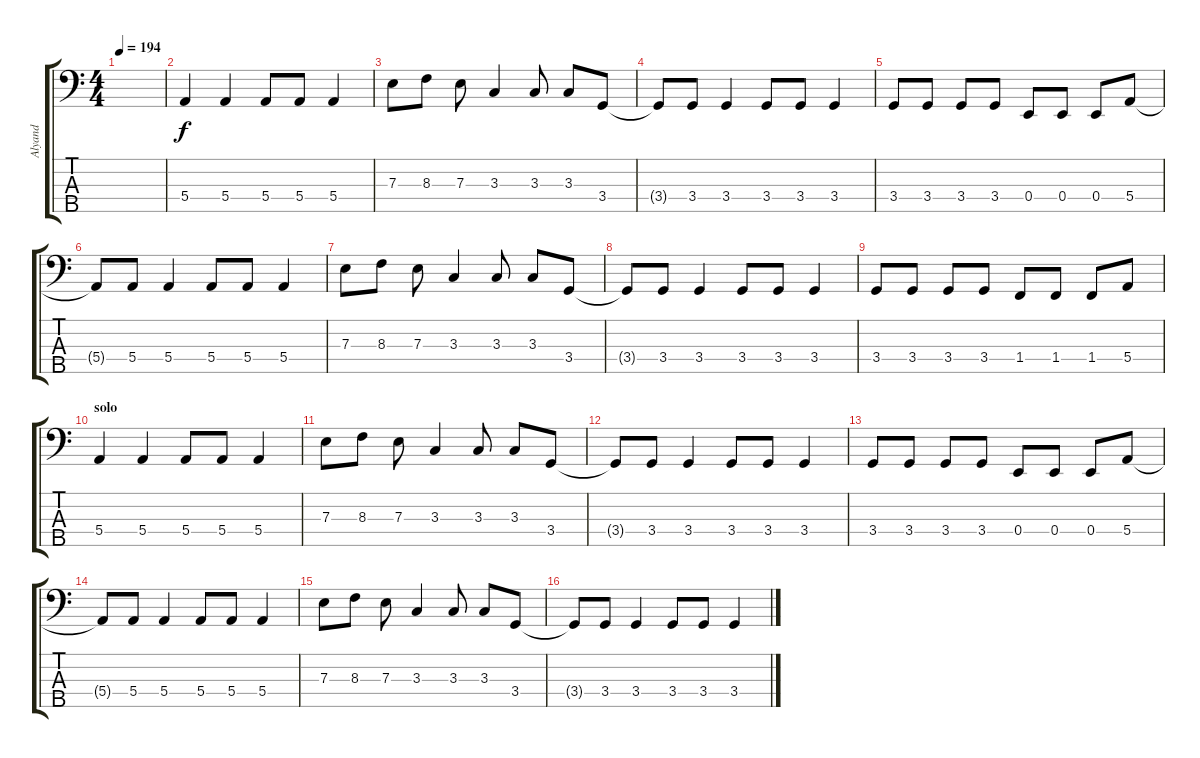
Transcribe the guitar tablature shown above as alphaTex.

\track ("Alyand" "Alyand") {instrument electricbasspick}
\staff {score tabs}
\tuning (G2 D2 A1 E1 B0) {hide}
\ts (4 4)
\tempo 194
\clef f4
\ks c
|
5.4.4 5.4.4 5.4.8 5.4.8 5.4.4 |
7.3.8 8.3.8 7.3.8 3.3.4 3.3.8 3.3.8 3.4.8 |
3.4{t}.8 3.4.8 3.4.4 3.4.8 3.4.8 3.4.4 |
3.4.8 3.4.8 3.4.8 3.4.8 0.4.8 0.4.8 0.4.8 5.4.8 |
5.4{t}.8 5.4.8 5.4.4 5.4.8 5.4.8 5.4.4 |
7.3.8 8.3.8 7.3.8 3.3.4 3.3.8 3.3.8 3.4.8 |
3.4{t}.8 3.4.8 3.4.4 3.4.8 3.4.8 3.4.4 |
3.4.8 3.4.8 3.4.8 3.4.8 1.4.8 1.4.8 1.4.8 5.4.8 |
\section ("" "solo")
5.4.4 5.4.4 5.4.8 5.4.8 5.4.4 |
7.3.8 8.3.8 7.3.8 3.3.4 3.3.8 3.3.8 3.4.8 |
3.4{t}.8 3.4.8 3.4.4 3.4.8 3.4.8 3.4.4 |
3.4.8 3.4.8 3.4.8 3.4.8 0.4.8 0.4.8 0.4.8 5.4.8 |
5.4{t}.8 5.4.8 5.4.4 5.4.8 5.4.8 5.4.4 |
7.3.8 8.3.8 7.3.8 3.3.4 3.3.8 3.3.8 3.4.8 |
3.4{t}.8 3.4.8 3.4.4 3.4.8 3.4.8 3.4.4
